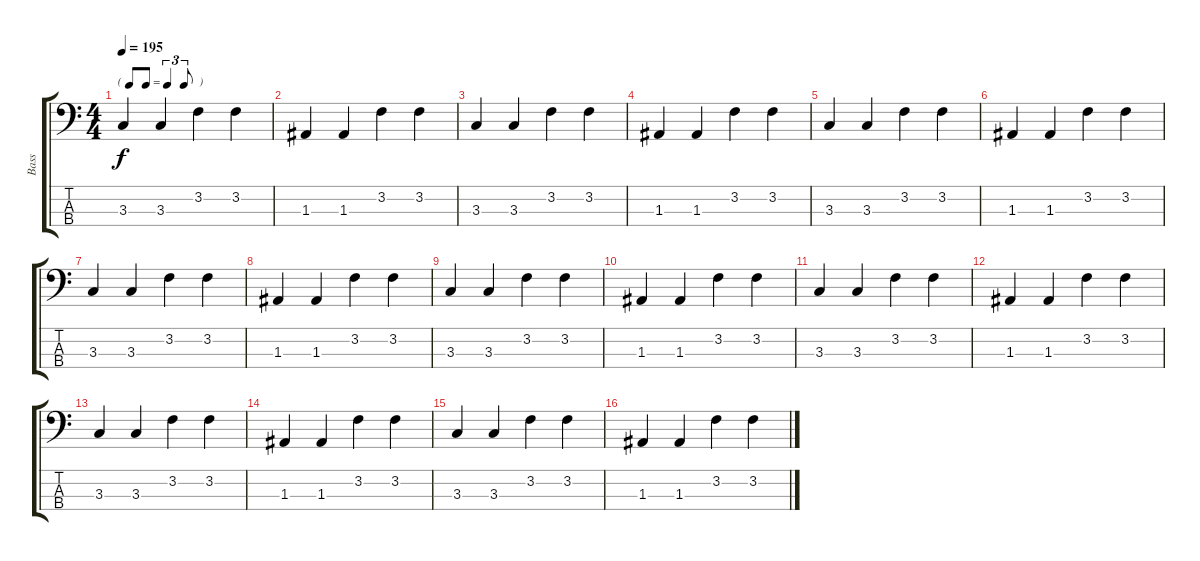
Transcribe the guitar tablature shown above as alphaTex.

\track ("Bass" "Bass") {instrument electricbassfinger}
\staff {score tabs}
\tuning (G2 D2 A1 E1) {hide}
\ts (4 4)
\tf triplet8th
\tempo 195
\clef f4
\ks c
3.3.4{dy f instrument electricbassfinger} 3.3.4 3.2.4 3.2.4 |
1.3.4 1.3.4 3.2.4 3.2.4 |
3.3.4 3.3.4 3.2.4 3.2.4 |
1.3.4 1.3.4 3.2.4 3.2.4 |
3.3.4 3.3.4 3.2.4 3.2.4 |
1.3.4 1.3.4 3.2.4 3.2.4 |
3.3.4 3.3.4 3.2.4 3.2.4 |
1.3.4 1.3.4 3.2.4 3.2.4 |
3.3.4 3.3.4 3.2.4 3.2.4 |
1.3.4 1.3.4 3.2.4 3.2.4 |
3.3.4 3.3.4 3.2.4 3.2.4 |
1.3.4 1.3.4 3.2.4 3.2.4 |
3.3.4 3.3.4 3.2.4 3.2.4 |
1.3.4 1.3.4 3.2.4 3.2.4 |
3.3.4 3.3.4 3.2.4 3.2.4 |
1.3.4 1.3.4 3.2.4 3.2.4
